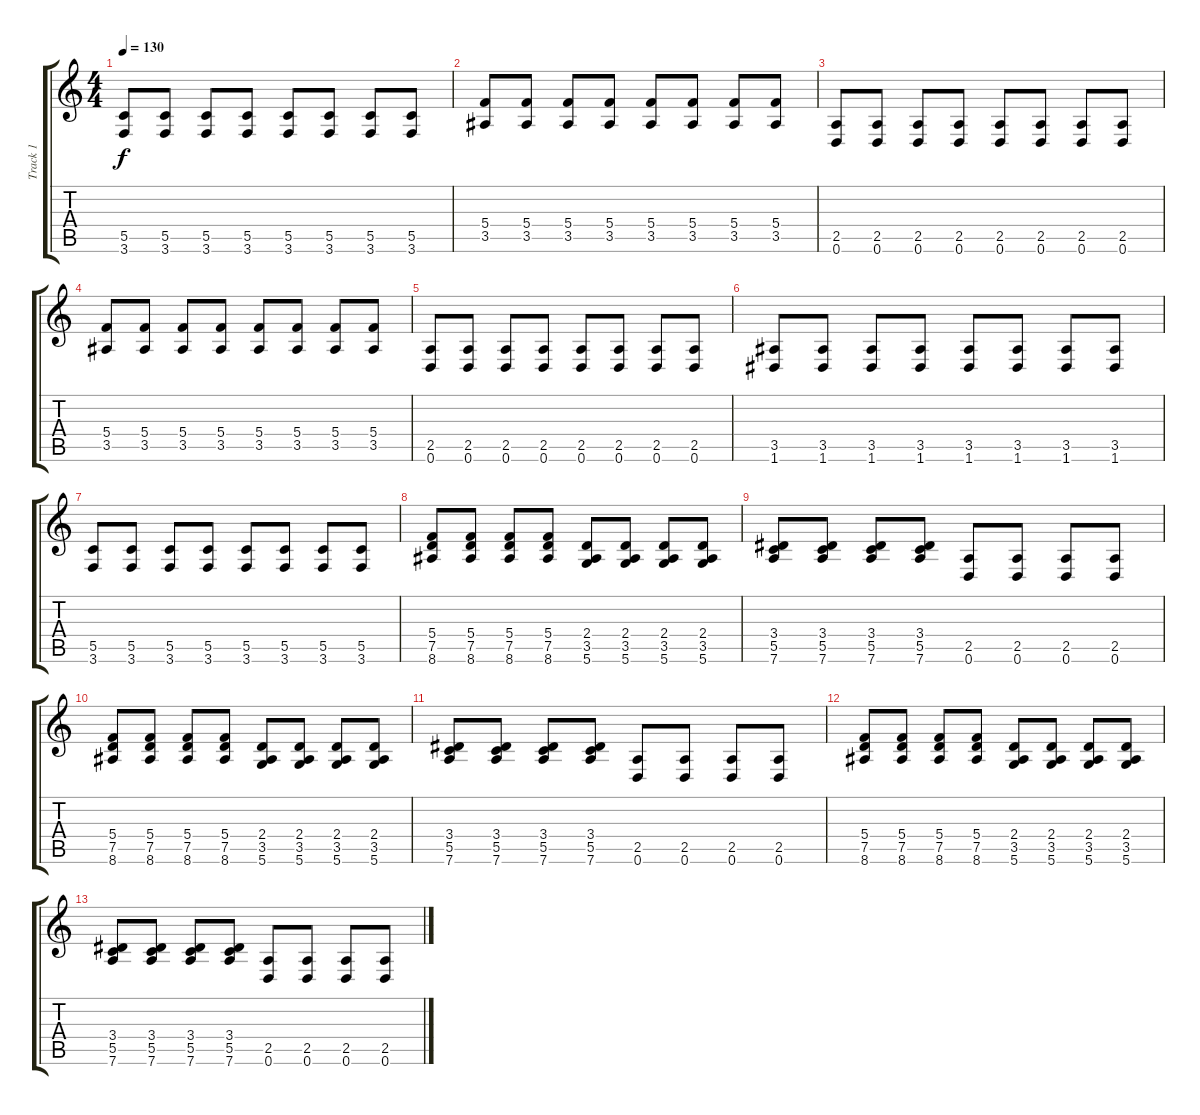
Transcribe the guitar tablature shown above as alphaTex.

\track ("Track 1" "Track 1") {instrument overdrivenguitar}
\staff {score tabs}
\tuning (D4 A3 F3 C3 G2 D2) {hide}
\ts (4 4)
\tempo 130
\clef g2
\ks c
(5.5 3.6).8{dy f} (5.5 3.6).8 (5.5 3.6).8 (5.5 3.6).8 (5.5 3.6).8 (5.5 3.6).8 (5.5 3.6).8 (5.5 3.6).8 |
(5.4 3.5).8 (5.4 3.5).8 (5.4 3.5).8 (5.4 3.5).8 (5.4 3.5).8 (5.4 3.5).8 (5.4 3.5).8 (5.4 3.5).8 |
(2.5 0.6).8 (2.5 0.6).8 (2.5 0.6).8 (2.5 0.6).8 (2.5 0.6).8 (2.5 0.6).8 (2.5 0.6).8 (2.5 0.6).8 |
(5.4 3.5).8 (5.4 3.5).8 (5.4 3.5).8 (5.4 3.5).8 (5.4 3.5).8 (5.4 3.5).8 (5.4 3.5).8 (5.4 3.5).8 |
(2.5 0.6).8 (2.5 0.6).8 (2.5 0.6).8 (2.5 0.6).8 (2.5 0.6).8 (2.5 0.6).8 (2.5 0.6).8 (2.5 0.6).8 |
(3.5 1.6).8 (3.5 1.6).8 (3.5 1.6).8 (3.5 1.6).8 (3.5 1.6).8 (3.5 1.6).8 (3.5 1.6).8 (3.5 1.6).8 |
(5.5 3.6).8 (5.5 3.6).8 (5.5 3.6).8 (5.5 3.6).8 (5.5 3.6).8 (5.5 3.6).8 (5.5 3.6).8 (5.5 3.6).8 |
(5.4 7.5 8.6).8 (5.4 7.5 8.6).8 (5.4 7.5 8.6).8 (5.4 7.5 8.6).8 (2.4 3.5 5.6).8 (2.4 3.5 5.6).8 (2.4 3.5 5.6).8 (2.4 3.5 5.6).8 |
(3.4 5.5 7.6).8 (3.4 5.5 7.6).8 (3.4 5.5 7.6).8 (3.4 5.5 7.6).8 (2.5 0.6).8 (2.5 0.6).8 (2.5 0.6).8 (2.5 0.6).8 |
(5.4 7.5 8.6).8 (5.4 7.5 8.6).8 (5.4 7.5 8.6).8 (5.4 7.5 8.6).8 (2.4 3.5 5.6).8 (2.4 3.5 5.6).8 (2.4 3.5 5.6).8 (2.4 3.5 5.6).8 |
(3.4 5.5 7.6).8 (3.4 5.5 7.6).8 (3.4 5.5 7.6).8 (3.4 5.5 7.6).8 (2.5 0.6).8 (2.5 0.6).8 (2.5 0.6).8 (2.5 0.6).8 |
(5.4 7.5 8.6).8 (5.4 7.5 8.6).8 (5.4 7.5 8.6).8 (5.4 7.5 8.6).8 (2.4 3.5 5.6).8 (2.4 3.5 5.6).8 (2.4 3.5 5.6).8 (2.4 3.5 5.6).8 |
(3.4 5.5 7.6).8 (3.4 5.5 7.6).8 (3.4 5.5 7.6).8 (3.4 5.5 7.6).8 (2.5 0.6).8 (2.5 0.6).8 (2.5 0.6).8 (2.5 0.6).8
